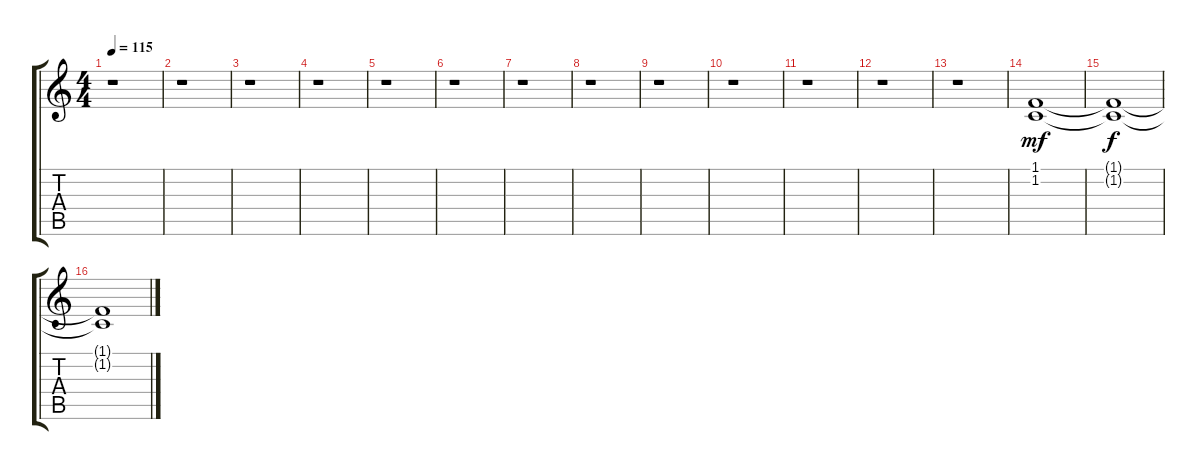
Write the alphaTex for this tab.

\track "" {instrument stringensemble1}
\staff {score tabs}
\tuning (E4 B3 G3 D3 A2 E2) {hide}
\ts (4 4)
\tempo 115
\clef g2
\ks c
r.1{dy ff} |
r.1 |
r.1 |
r.1 |
r.1 |
r.1 |
r.1 |
r.1 |
r.1 |
r.1 |
r.1 |
r.1 |
r.1 |
(1.1 1.2).1{dy mf} |
(1.1{t} 1.2{t}).1{dy f} |
(1.1{t} 1.2{t}).1
